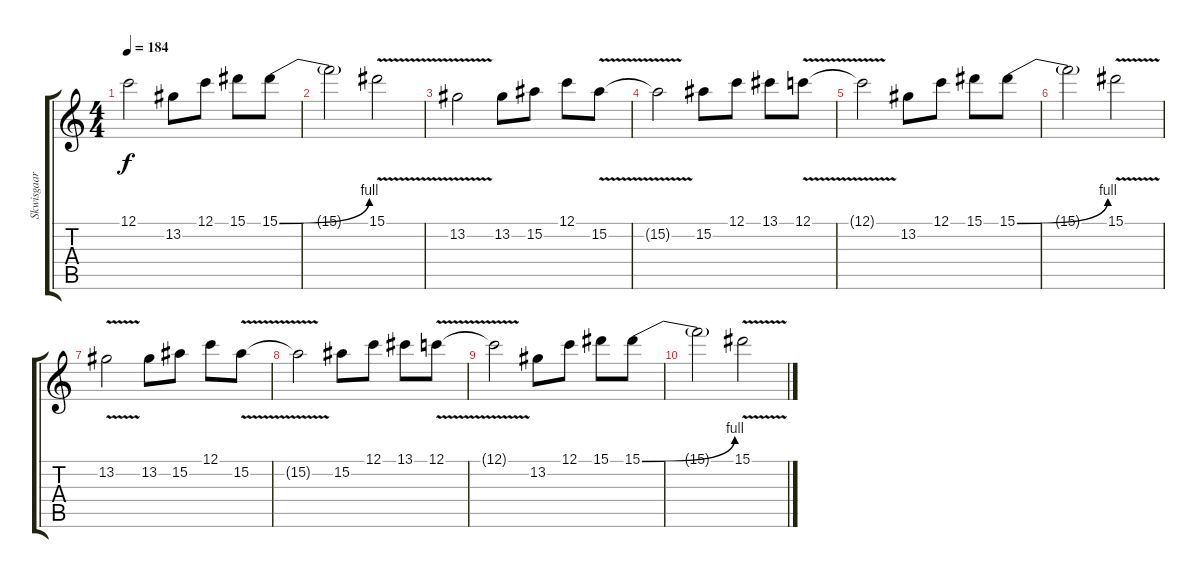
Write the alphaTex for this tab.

\track ("Skwisgaar Skwigelf (Lead)" "Skwisgaar ") {instrument distortionguitar}
\staff {score tabs}
\tuning (C4 G3 Eb3 Bb2 F2 C2) {hide}
\ts (4 4)
\tempo 184
\clef g2
\ks aminor
12.1{t}.2{dy f} 13.2.8 12.1.8 15.1.8 15.1{be (bend 0 0 60 4)}.8 |
15.1{t}.2 15.1{v}.2 |
13.2{v}.2{volume 13} 13.2.8 15.2.8 12.1.8 15.2{v}.8 |
15.2{t}.2 15.2.8 12.1.8 13.1.8 12.1{v}.8 |
12.1{t}.2 13.2.8 12.1.8 15.1.8 15.1{be (bend 0 0 60 4)}.8 |
15.1{t}.2 15.1{v}.2 |
13.2{v}.2{volume 13} 13.2.8 15.2.8 12.1.8 15.2{v}.8 |
15.2{t}.2 15.2.8 12.1.8 13.1.8 12.1{v}.8 |
12.1{t}.2 13.2.8 12.1.8 15.1.8 15.1{be (bend 0 0 60 4)}.8 |
15.1{t}.2 15.1{v}.2
